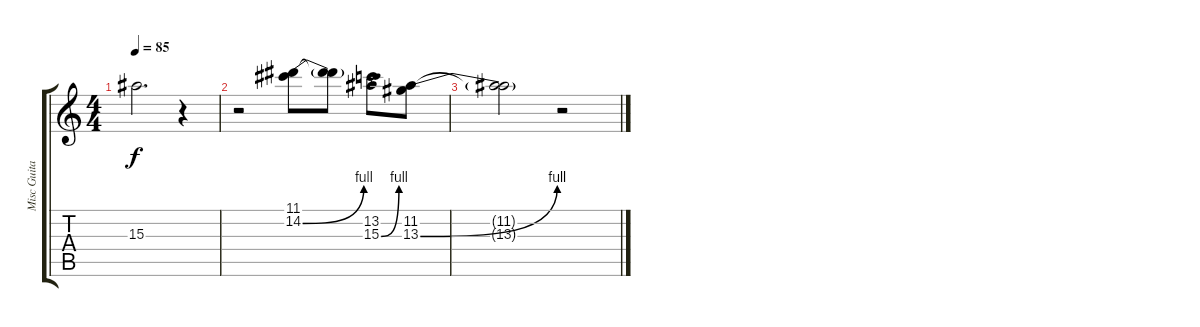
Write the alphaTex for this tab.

\track ("Misc Guitar" "Misc Guita") {instrument overdrivenguitar}
\staff {score tabs}
\tuning (E4 B3 G3 D3 A2 E2) {hide}
\ts (4 4)
\tempo 85
\clef g2
\ks c
15.3.2{d dy f} r.4 |
r.2 (11.1 14.2{be (bend 0 0 60 4)}).8 (11.1{t} 14.2{t}).8 (13.2 15.3{be (bend 0 0 60 4)}).8 (11.2 13.3{be (bend 0 0 60 4)}).8 |
(11.2{t} 13.3{t}).2 r.2
